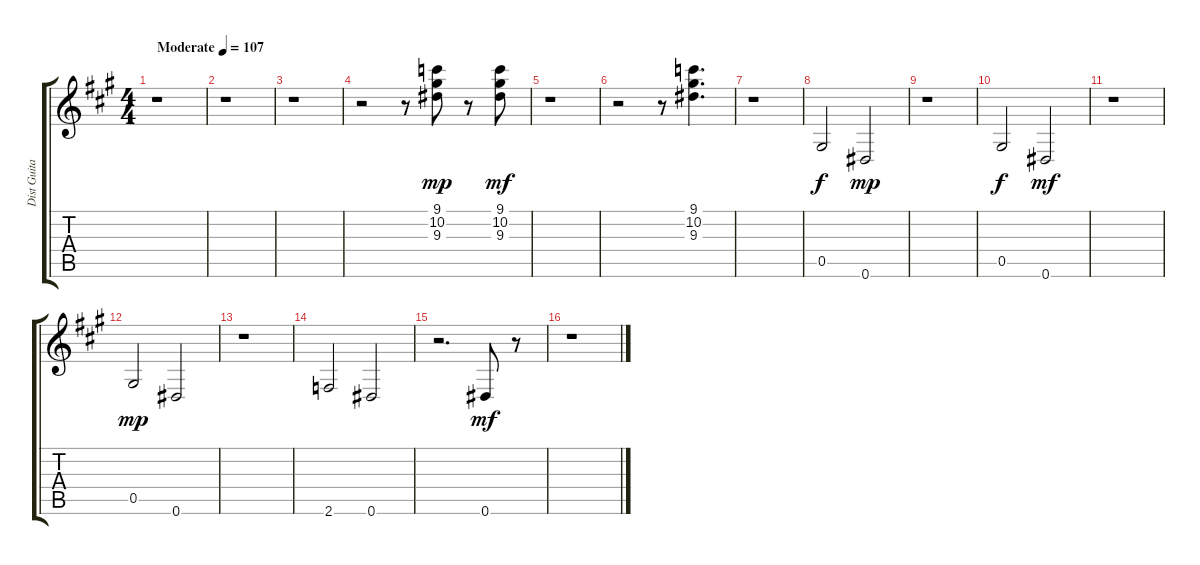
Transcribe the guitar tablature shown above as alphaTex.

\track ("Dist Guitar" "Dist Guita") {instrument distortionguitar}
\staff {score tabs}
\tuning (Eb4 Bb3 Gb3 Db3 Ab2 Eb2) {hide}
\ts (4 4)
\tempo (107 "Moderate")
\clef g2
\ks a
r.1{dy mp instrument distortionguitar} |
r.1 |
r.1 |
r.2 r.8 (9.1 10.2 9.3).8 r.8 (9.1 10.2 9.3).8{dy mf} |
r.1 |
r.2 r.8 (9.1 10.2 9.3).4{d} |
r.1 |
0.5.2{dy f} 0.6.2{dy mp} |
r.1 |
0.5.2{dy f} 0.6.2{dy mf} |
r.1 |
0.5.2{dy mp} 0.6.2 |
r.1 |
2.6.2 0.6.2 |
r.2{d} 0.6.8{dy mf} r.8 |
r.1
